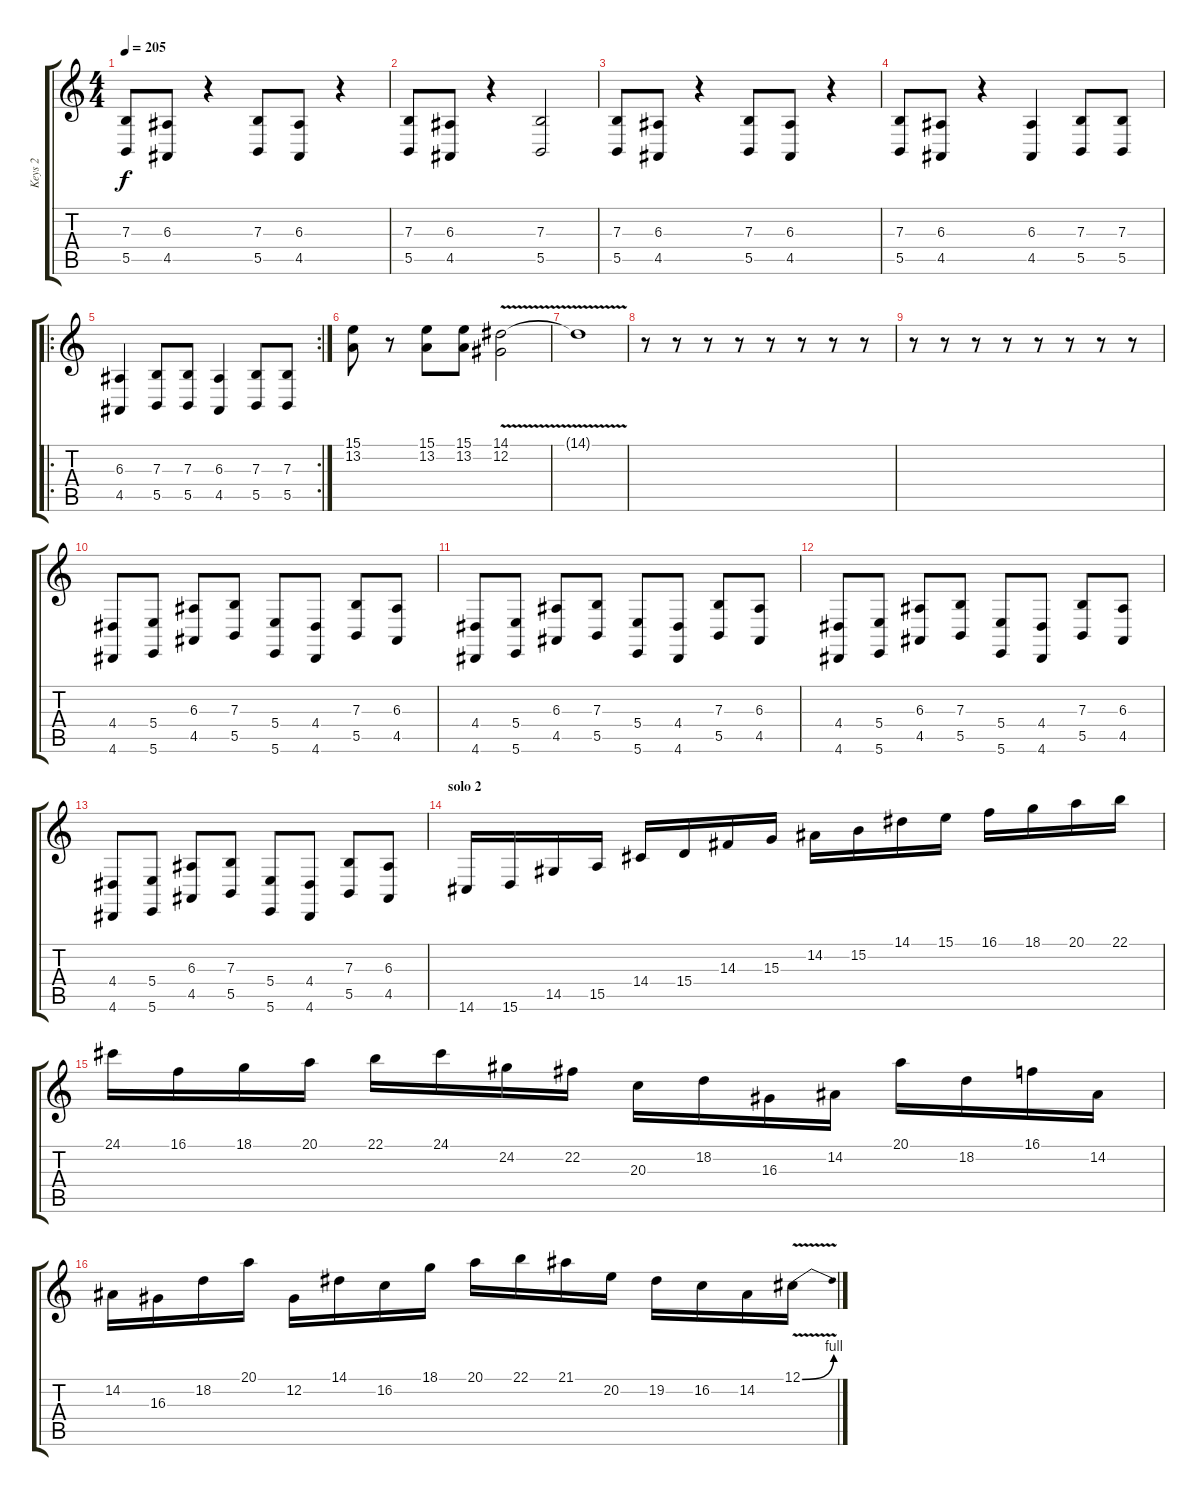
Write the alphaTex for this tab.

\track ("Keys 2" "Keys 2") {instrument accordion}
\staff {score tabs}
\tuning (Db4 Ab3 E3 B2 Gb2 B1) {hide}
\ts (4 4)
\tempo 205
\clef g2
\ks c
(7.3 5.5).8{dy f} (6.3 4.5).8 r.4 (7.3 5.5).8 (6.3 4.5).8 r.4 |
(7.3 5.5).8 (6.3 4.5).8 r.4 (7.3 5.5).2 |
(7.3 5.5).8 (6.3 4.5).8 r.4 (7.3 5.5).8 (6.3 4.5).8 r.4 |
(7.3 5.5).8 (6.3 4.5).8 r.4 (6.3 4.5).4 (7.3 5.5).8 (7.3 5.5).8 |
\ro
\rc 2
(6.3 4.5).4 (7.3 5.5).8 (7.3 5.5).8 (6.3 4.5).4 (7.3 5.5).8 (7.3 5.5).8 |
(15.1 13.2).8 r.8 (15.1 13.2).8 (15.1 13.2).8 (14.1{v} 12.2{v}).2 |
14.1{t}.1 |
r.8 r.8 r.8 r.8 r.8 r.8 r.8 r.8 |
r.8 r.8 r.8 r.8 r.8 r.8 r.8 r.8 |
(4.4 4.6).8 (5.4 5.6).8 (6.3 4.5).8 (7.3 5.5).8 (5.4 5.6).8 (4.4 4.6).8 (7.3 5.5).8 (6.3 4.5).8 |
(4.4 4.6).8 (5.4 5.6).8 (6.3 4.5).8 (7.3 5.5).8 (5.4 5.6).8 (4.4 4.6).8 (7.3 5.5).8 (6.3 4.5).8 |
(4.4 4.6).8 (5.4 5.6).8 (6.3 4.5).8 (7.3 5.5).8 (5.4 5.6).8 (4.4 4.6).8 (7.3 5.5).8 (6.3 4.5).8 |
(4.4 4.6).8 (5.4 5.6).8 (6.3 4.5).8 (7.3 5.5).8 (5.4 5.6).8 (4.4 4.6).8 (7.3 5.5).8 (6.3 4.5).8 |
\section ("" "solo 2")
14.6.16 15.6.16 14.5.16 15.5.16 14.4.16 15.4.16 14.3.16 15.3.16 14.2.16 15.2.16 14.1.16 15.1.16 16.1.16 18.1.16 20.1.16 22.1.16 |
24.1.16 16.1.16 18.1.16 20.1.16 22.1.16 24.1.16 24.2.16 22.2.16 20.3.16 18.2.16 16.3.16 14.2.16 20.1.16 18.2.16 16.1.16 14.2.16 |
14.2.16 16.3.16 18.2.16 20.1.16 12.2.16 14.1.16 16.2.16 18.1.16 20.1.16 22.1.16 21.1.16 20.2.16 19.2.16 16.2.16 14.2.16 12.1{be (bend 0 0 60 4) v}.16
